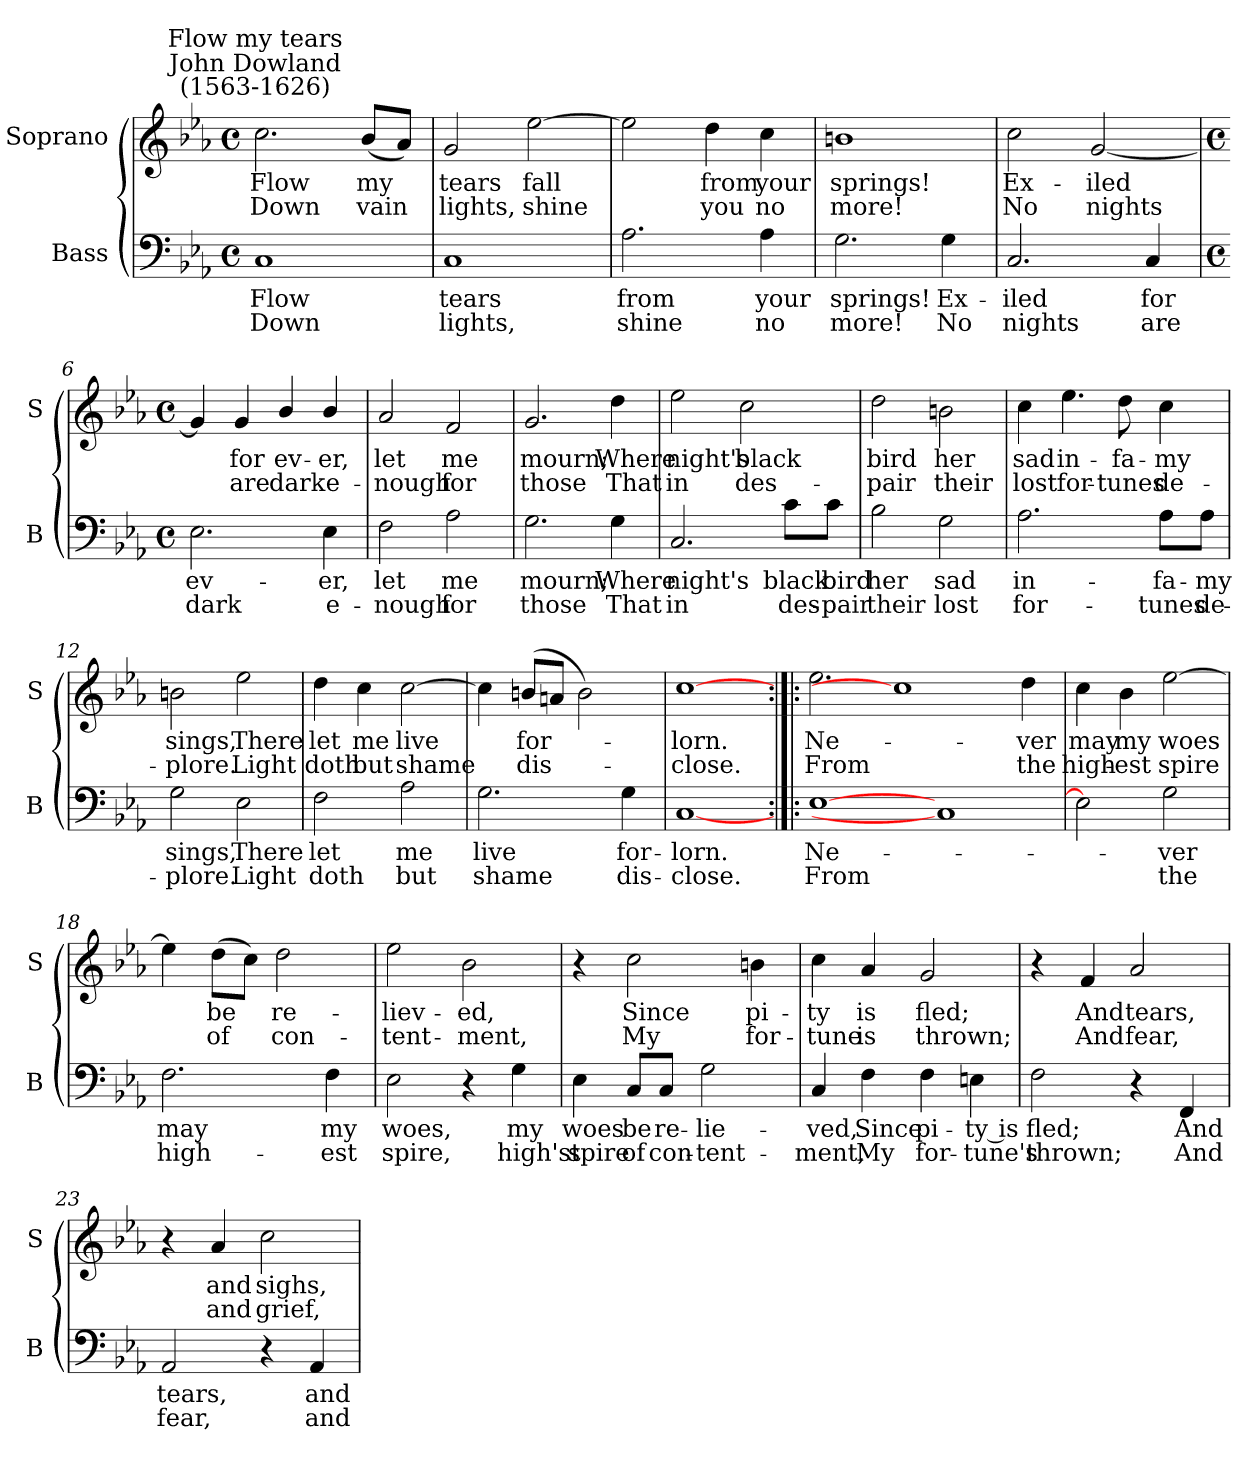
**kern	**text	**text	**kern	**text	**text
*part2	*part2	*part2	*part1	*part1	*part1
*staff2	*staff2	*staff2	*staff1	*staff1	*staff1
*I"Bass	*	*	*I"Soprano	*	*
*I'B	*	*	*I'S	*	*
*clefF4	*	*	*clefG2	*	*
*k[b-e-a-]	*	*	*k[b-e-a-]	*	*
*E-:	*	*	*E-:	*	*
*M4/4	*	*	*M4/4	*	*
*met(c)	*	*	*met(c)	*	*
=1	=1	=1	=1	=1	=1
!	!	!	!LO:TX:a:cj:t=John Dowland\n(1563-1626)	!	!
!	!	!	!LO:TX:a:cj:t=Flow my tears	!	!
!	!LO:LY:b	!LO:LY:b	!	!LO:LY:b	!LO:LY:b
1C	Flow	Down	2.cc	Flow	Down
!	!	!	!	!LO:LY:b	!LO:LY:b
.	.	.	(<8b-L	my	vain
.	.	.	8a-J)	.	.
=2	=2	=2	=2	=2	=2
!	!LO:LY:b	!LO:LY:b	!	!LO:LY:b	!LO:LY:b
1C	tears	lights,	2g	tears	lights,
!	!	!	!	!LO:LY:b	!LO:LY:b
.	.	.	[2ee-	fall	shine
=3	=3	=3	=3	=3	=3
!	!LO:LY:b	!LO:LY:b	!	!	!
2.A-	from	shine	2ee-]	.	.
!	!	!	!	!LO:LY:b	!LO:LY:b
.	.	.	4dd\	from	you
!	!LO:LY:b	!LO:LY:b	!	!LO:LY:b	!LO:LY:b
4A-	your	no	4cc	your	no
=4	=4	=4	=4	=4	=4
!	!LO:LY:b	!LO:LY:b	!	!LO:LY:b	!LO:LY:b
2.G	springs!	more!	1bn	springs!	more!
!	!LO:LY:b	!LO:LY:b	!	!	!
4G	Ex-	-No	.	.	.
=5	=5	=5	=5	=5	=5
!	!LO:LY:b	!LO:LY:b	!	!LO:LY:b	!LO:LY:b
2.C	iled	nights	2cc	Ex-	-No
!	!	!	!	!LO:LY:b	!LO:LY:b
.	.	.	[2g	iled	nights
!	!LO:LY:b	!LO:LY:b	!	!	!
4C	for	are	.	.	.
!!LO:LB:g=z
=6	=6	=6	=6	=6	=6
*M4/4	*	*	*M4/4	*	*
*met(c)	*	*	*met(c)	*	*
!	!LO:LY:b	!LO:LY:b	!	!	!
2.E-	ev-	-dark	4g]	.	.
!	!	!	!	!LO:LY:b	!LO:LY:b
.	.	.	4g	for	are
!	!	!	!	!LO:LY:b	!LO:LY:b
.	.	.	4b-/	ev-	-dark
!	!LO:LY:b	!LO:LY:b	!	!LO:LY:b	!LO:LY:b
4E-	er,	e-	4b-/	er,	e-
=7	=7	=7	=7	=7	=7
!	!LO:LY:b	!LO:LY:b	!	!LO:LY:b	!LO:LY:b
2F	-let	nough	2a-	-let	nough
!	!LO:LY:b	!LO:LY:b	!	!LO:LY:b	!LO:LY:b
2A-	me	for	2f	me	for
=8	=8	=8	=8	=8	=8
!	!LO:LY:b	!LO:LY:b	!	!LO:LY:b	!LO:LY:b
2.G	mourn;	those	2.g	mourn;	those
!	!LO:LY:b	!LO:LY:b	!	!LO:LY:b	!LO:LY:b
4G	Where	That	4dd	Where	That
=9	=9	=9	=9	=9	=9
!	!LO:LY:b	!LO:LY:b	!	!LO:LY:b	!LO:LY:b
2.C	night's	in	2ee-	night's	in
!	!	!	!	!LO:LY:b	!LO:LY:b
.	.	.	2cc	black	des-
!	!LO:LY:b	!LO:LY:b	!	!	!
8c\L	black	des-	.	.	.
!	!LO:LY:b	!LO:LY:b	!	!	!
8c\J	-bird	pair	.	.	.
=10	=10	=10	=10	=10	=10
!	!LO:LY:b	!LO:LY:b	!	!LO:LY:b	!LO:LY:b
2B-	her	their	2dd\	-bird	pair
!	!LO:LY:b	!LO:LY:b	!	!LO:LY:b	!LO:LY:b
2G	sad	lost	2bn	her	their
!!LO:LB:g=z
=11	=11	=11	=11	=11	=11
!	!LO:LY:b	!LO:LY:b	!	!LO:LY:b	!LO:LY:b
2.A-	in-	-for-	4cc	sad	lost
!	!	!	!	!LO:LY:b	!LO:LY:b
.	.	.	4.ee-	in-	-for-
!	!	!	!	!LO:LY:b	!LO:LY:b
.	.	.	8dd\	-fa-	-tunes
!	!LO:LY:b	!LO:LY:b	!	!LO:LY:b	!LO:LY:b
8A-\L	-fa-	-tunes	4cc	my	de-
!	!LO:LY:b	!LO:LY:b	!	!	!
8A-\J	my	de-	.	.	.
=12	=12	=12	=12	=12	=12
!	!LO:LY:b	!LO:LY:b	!	!LO:LY:b	!LO:LY:b
2G	-sings,	plore.	2bn	-sings,	plore.
!	!LO:LY:b	!LO:LY:b	!	!LO:LY:b	!LO:LY:b
2E-	There	Light	2ee-	There	Light
=13	=13	=13	=13	=13	=13
!	!LO:LY:b	!LO:LY:b	!	!LO:LY:b	!LO:LY:b
2F	let	doth	4dd\	let	doth
!	!	!	!	!LO:LY:b	!LO:LY:b
.	.	.	4cc	me	but
!	!LO:LY:b	!LO:LY:b	!	!LO:LY:b	!LO:LY:b
2A-	me	but	[2cc	live	shame
=14	=14	=14	=14	=14	=14
!	!LO:LY:b	!LO:LY:b	!	!	!
2.G	live	shame	4cc]	.	.
!	!	!	!	!LO:LY:b	!LO:LY:b
.	.	.	(<8bnL	for-	dis-
.	.	.	8anJ	.	.
.	.	.	2b)	.	.
!	!LO:LY:b	!LO:LY:b	!	!	!
4G	for-	-dis-	.	.	.
=15	=15	=15	=15	=15	=15
!	!LO:LY:b	!LO:LY:b	!	!LO:LY:b	!LO:LY:b
[1C	-lorn.	close.	[1cc	lorn.	close.
!!LO:LB:g=z
=16:|!|:	=16:|!|:	=16:|!|:	=16:|!|:	=16:|!|:	=16:|!|:
!	!LO:LY:b	!LO:LY:b	!	!LO:LY:b	!LO:LY:b
[1E-	Ne-	From	2.ee-	Ne-	-From
.	.	.	1cc]	.	.
1C]	.	.	.	.	.
!	!	!	!	!LO:LY:b	!LO:LY:b
.	.	.	4dd\	ver	the
=17	=17	=17	=17	=17	=17
!	!	!	!	!LO:LY:b	!LO:LY:b
2E-]	.	.	4cc	may	high-
!	!	!	!	!LO:LY:b	!LO:LY:b
.	.	.	4b-	-my	est
!	!LO:LY:b	!LO:LY:b	!	!LO:LY:b	!LO:LY:b
2G	ver	the	[2ee-	woes	spire
=18	=18	=18	=18	=18	=18
!	!LO:LY:b	!LO:LY:b	!	!	!
2.F	may	high-	4ee-]	.	.
!	!	!	!	!LO:LY:b	!LO:LY:b
.	.	.	(>8ddL	be	of
.	.	.	8ccJ)	.	.
!	!	!	!	!LO:LY:b	!LO:LY:b
.	.	.	2dd	re-	-con-
!	!LO:LY:b	!LO:LY:b	!	!	!
4F	-my	est	.	.	.
=19	=19	=19	=19	=19	=19
!	!LO:LY:b	!LO:LY:b	!	!LO:LY:b	!LO:LY:b
2E-	woes,	spire,	2ee-	-liev-	-tent-
!	!	!	!	!LO:LY:b	!LO:LY:b
4r	.	.	2b-	-ed,	ment,
!	!LO:LY:b	!LO:LY:b	!	!	!
4G	my	high'st	.	.	.
=20	=20	=20	=20	=20	=20
!	!LO:LY:b	!LO:LY:b	!	!	!
4E-	woes	spire	4r	.	.
!	!LO:LY:b	!LO:LY:b	!	!LO:LY:b	!LO:LY:b
8C/L	be	of	2cc	Since	My
!	!LO:LY:b	!LO:LY:b	!	!	!
8C/J	re-	-con-	.	.	.
!	!LO:LY:b	!LO:LY:b	!	!	!
2G	-lie-	-tent-	.	.	.
!	!	!	!	!LO:LY:b	!LO:LY:b
.	.	.	4bn	pi-	-for-
!!LO:LB:g=z
=21	=21	=21	=21	=21	=21
!	!LO:LY:b	!LO:LY:b	!	!LO:LY:b	!LO:LY:b
4C	-ved,	ment,	4cc	-ty	tune
!	!LO:LY:b	!LO:LY:b	!	!LO:LY:b	!LO:LY:b
4F\	Since	My	4a-	is	is
!	!LO:LY:b	!LO:LY:b	!	!LO:LY:b	!LO:LY:b
4F\	pi-	-for-	2g	fled;	thrown;
!	!LO:LY:b	!LO:LY:b	!	!	!
4En	-ty is	tune's	.	.	.
=22	=22	=22	=22	=22	=22
!	!LO:LY:b	!LO:LY:b	!	!	!
2F\	fled;	thrown;	4r	.	.
!	!	!	!	!LO:LY:b	!LO:LY:b
.	.	.	4f	And	And
!	!	!	!	!LO:LY:b	!LO:LY:b
4r	.	.	2a-	tears,	fear,
!	!LO:LY:b	!LO:LY:b	!	!	!
4FF	And	And	.	.	.
=23	=23	=23	=23	=23	=23
!	!LO:LY:b	!LO:LY:b	!	!	!
2AA-	tears,	fear,	4r	.	.
!	!	!	!	!LO:LY:b	!LO:LY:b
.	.	.	4a-	and	and
!	!	!	!	!LO:LY:b	!LO:LY:b
4r	.	.	2cc	sighs,	grief,
!	!LO:LY:b	!LO:LY:b	!	!	!
4AA-	and	and	.	.	.
=	=	=	=	=	=
*-	*-	*-	*-	*-	*-
